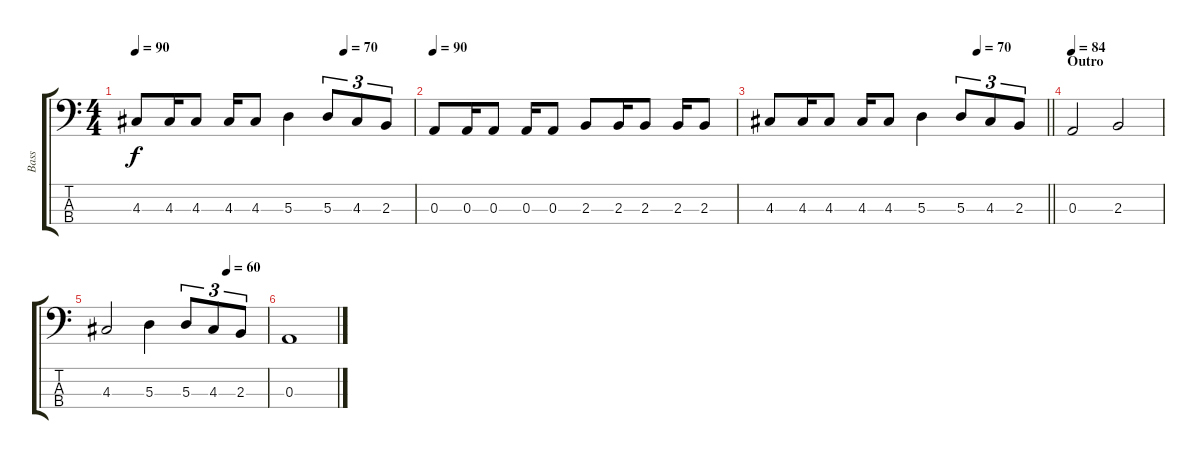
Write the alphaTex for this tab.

\track ("Bass" "Bass") {instrument electricbassfinger}
\staff {score tabs}
\tuning (G2 D2 A1 E1) {hide}
\ts (4 4)
\tempo 90
\tempo (70 0.75)
\clef f4
\ks c
4.3.8{dy f} 4.3.16 4.3.8 4.3.16 4.3.8 5.3.4 5.3.8{tu (3 2)} 4.3.8{tu (3 2)} 2.3.8{tu (3 2)} |
\tempo 90
0.3.8 0.3.16 0.3.8 0.3.16 0.3.8 2.3.8 2.3.16 2.3.8 2.3.16 2.3.8 |
\tempo (70 0.75)
\barLineRight lightlight
4.3.8 4.3.16 4.3.8 4.3.16 4.3.8 5.3.4 5.3.8{tu (3 2)} 4.3.8{tu (3 2)} 2.3.8{tu (3 2)} |
\section ("" "Outro")
\tempo 84
0.3.2 2.3.2 |
\tempo (60 0.75)
4.3.2 5.3.4 5.3.8{tu (3 2)} 4.3.8{tu (3 2)} 2.3.8{tu (3 2)} |
0.3.1
